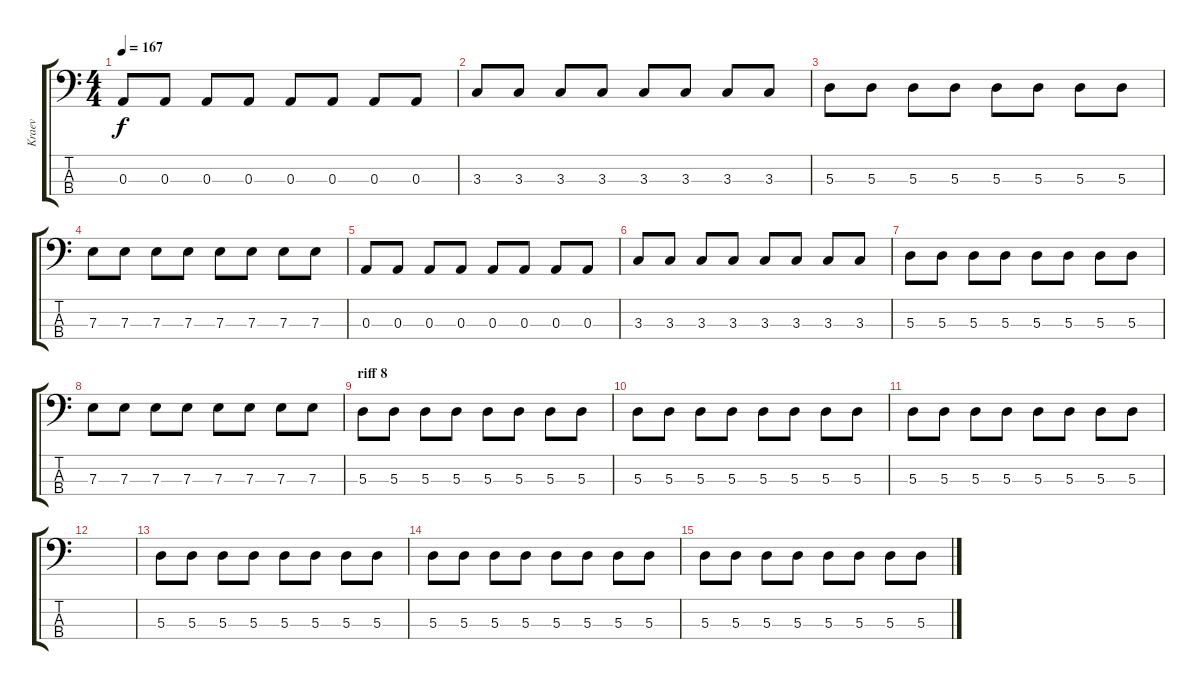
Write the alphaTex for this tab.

\track ("Kraev" "Kraev") {instrument electricbassfinger}
\staff {score tabs}
\tuning (G2 D2 A1 E1) {hide}
\ts (4 4)
\tempo 167
\clef f4
\ks c
0.3.8{dy f} 0.3.8 0.3.8 0.3.8 0.3.8 0.3.8 0.3.8 0.3.8 |
3.3.8 3.3.8 3.3.8 3.3.8 3.3.8 3.3.8 3.3.8 3.3.8 |
5.3.8 5.3.8 5.3.8 5.3.8 5.3.8 5.3.8 5.3.8 5.3.8 |
7.3.8 7.3.8 7.3.8 7.3.8 7.3.8 7.3.8 7.3.8 7.3.8 |
0.3.8 0.3.8 0.3.8 0.3.8 0.3.8 0.3.8 0.3.8 0.3.8 |
3.3.8 3.3.8 3.3.8 3.3.8 3.3.8 3.3.8 3.3.8 3.3.8 |
5.3.8 5.3.8 5.3.8 5.3.8 5.3.8 5.3.8 5.3.8 5.3.8 |
7.3.8 7.3.8 7.3.8 7.3.8 7.3.8 7.3.8 7.3.8 7.3.8 |
\section ("" "riff 8")
5.3.8 5.3.8 5.3.8 5.3.8 5.3.8 5.3.8 5.3.8 5.3.8 |
5.3.8 5.3.8 5.3.8 5.3.8 5.3.8 5.3.8 5.3.8 5.3.8 |
5.3.8 5.3.8 5.3.8 5.3.8 5.3.8 5.3.8 5.3.8 5.3.8 |
|
5.3.8 5.3.8 5.3.8 5.3.8 5.3.8 5.3.8 5.3.8 5.3.8 |
5.3.8 5.3.8 5.3.8 5.3.8 5.3.8 5.3.8 5.3.8 5.3.8 |
5.3.8 5.3.8 5.3.8 5.3.8 5.3.8 5.3.8 5.3.8 5.3.8
